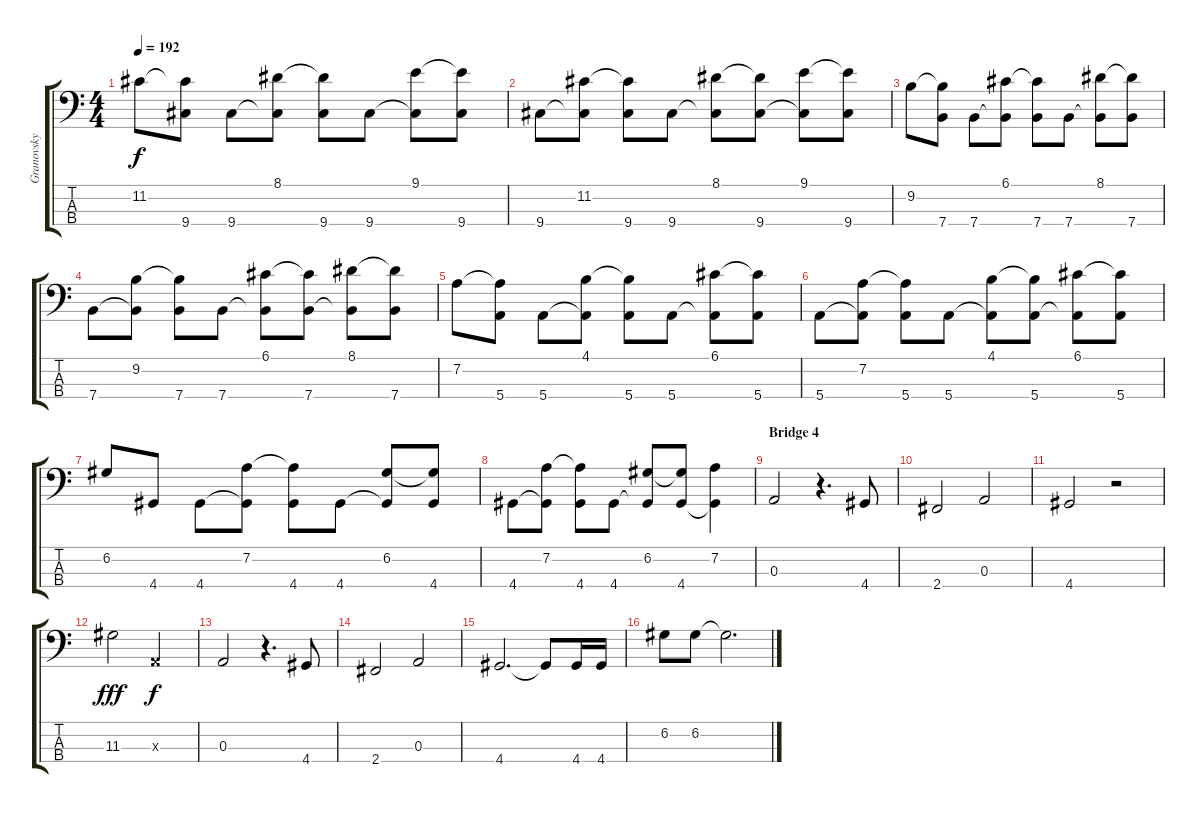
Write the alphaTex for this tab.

\track ("Granovsky" "Granovsky") {instrument electricbassfinger}
\staff {score tabs}
\tuning (G2 D2 A1 E1) {hide}
\ts (4 4)
\tempo 192
\clef f4
\ks c
11.2.8{dy f} (11.2{t} 9.4).8 9.4.8 (8.1 9.4{t}).8 (8.1{t} 9.4).8 9.4.8 (9.1 9.4{t}).8 (9.1{t} 9.4).8 |
9.4.8 (11.2 9.4{t}).8 (11.2{t} 9.4).8 9.4.8 (8.1 9.4{t}).8 (8.1{t} 9.4).8 (9.1 9.4{t}).8 (9.1{t} 9.4).8 |
9.2.8 (9.2{t} 7.4).8 7.4.8 (6.1 7.4{t}).8 (6.1{t} 7.4).8 7.4.8 (8.1 7.4{t}).8 (8.1{t} 7.4).8 |
7.4.8 (9.2 7.4{t}).8 (9.2{t} 7.4).8 7.4.8 (6.1 7.4{t}).8 (6.1{t} 7.4).8 (8.1 7.4{t}).8 (8.1{t} 7.4).8 |
7.2.8 (7.2{t} 5.4).8 5.4.8 (4.1 5.4{t}).8 (4.1{t} 5.4).8 5.4.8 (6.1 5.4{t}).8 (6.1{t} 5.4).8 |
5.4.8 (7.2 5.4{t}).8 (7.2{t} 5.4).8 5.4.8 (4.1 5.4{t}).8 (4.1{t} 5.4).8 (6.1 5.4{t}).8 (6.1{t} 5.4).8 |
6.2.8 4.4.8 4.4.8 (7.2 4.4{t}).8 (7.2{t} 4.4).8 4.4.8 (6.2 4.4{t}).8 (6.2{t} 4.4).8 |
4.4.8 (7.2 4.4{t}).8 (7.2{t} 4.4).8 4.4.8 (6.2 4.4{t}).8 (6.2{t} 4.4).8 (7.2 4.4{t}).4 |
\section ("" "Bridge 4")
0.3.2 r.4{d} 4.4.8 |
2.4.2 0.3.2 |
4.4.2 r.2 |
11.3.2{dy fff} 0.3{x}.2{dy f} |
0.3.2 r.4{d} 4.4.8 |
2.4.2 0.3.2 |
4.4.2{d} 4.4{t}.8 4.4.16 4.4.16 |
6.2.8 6.2.8 6.2{t}.2{d}
